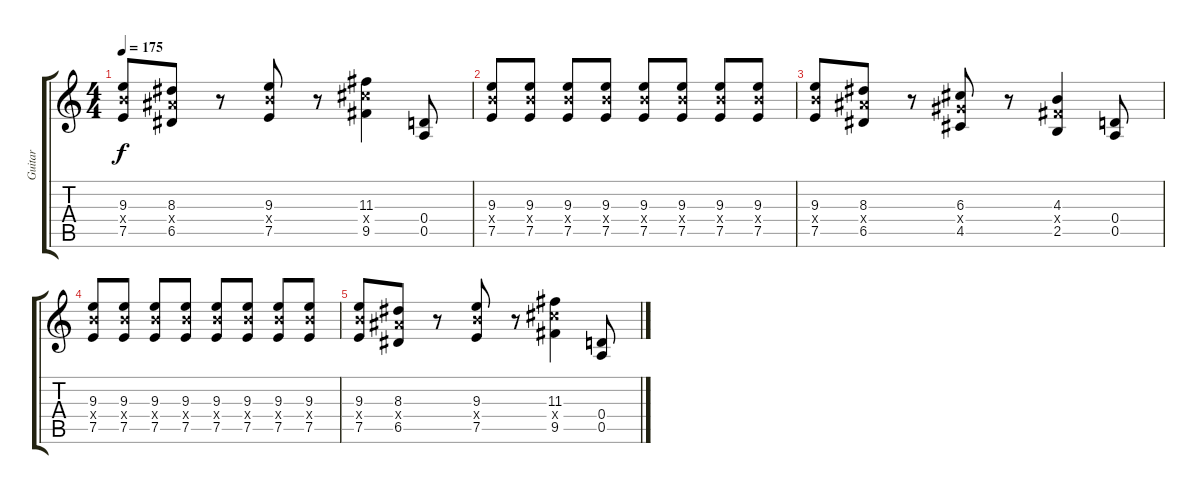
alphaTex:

\track ("Guitar" "Guitar") {instrument distortionguitar}
\staff {score tabs}
\tuning (E4 B3 G3 D3 A2 E2) {hide}
\ts (4 4)
\tempo 175
\clef g2
\ks c
(9.3 9.4{x} 7.5).8{dy f} (8.3 8.4{x} 6.5).8{volume 11} r.8 (9.3 9.4{x} 7.5).8 r.8 (11.3 11.4{x} 9.5).4 (0.4 0.5).8 |
(9.3 9.4{x} 7.5).8{volume 8} (9.3 9.4{x} 7.5).8 (9.3 9.4{x} 7.5).8 (9.3 9.4{x} 7.5).8 (9.3 9.4{x} 7.5).8 (9.3 9.4{x} 7.5).8 (9.3 9.4{x} 7.5).8 (9.3 9.4{x} 7.5).8 |
(9.3 9.4{x} 7.5).8 (8.3 8.4{x} 6.5).8{volume 11} r.8 (6.3 6.4{x} 4.5).8 r.8 (4.3 4.4{x} 2.5).4 (0.4 0.5).8 |
(9.3 9.4{x} 7.5).8{volume 8} (9.3 9.4{x} 7.5).8 (9.3 9.4{x} 7.5).8 (9.3 9.4{x} 7.5).8 (9.3 9.4{x} 7.5).8 (9.3 9.4{x} 7.5).8 (9.3 9.4{x} 7.5).8 (9.3 9.4{x} 7.5).8 |
(9.3 9.4{x} 7.5).8 (8.3 8.4{x} 6.5).8{volume 11} r.8 (9.3 9.4{x} 7.5).8 r.8 (11.3 11.4{x} 9.5).4 (0.4 0.5).8
